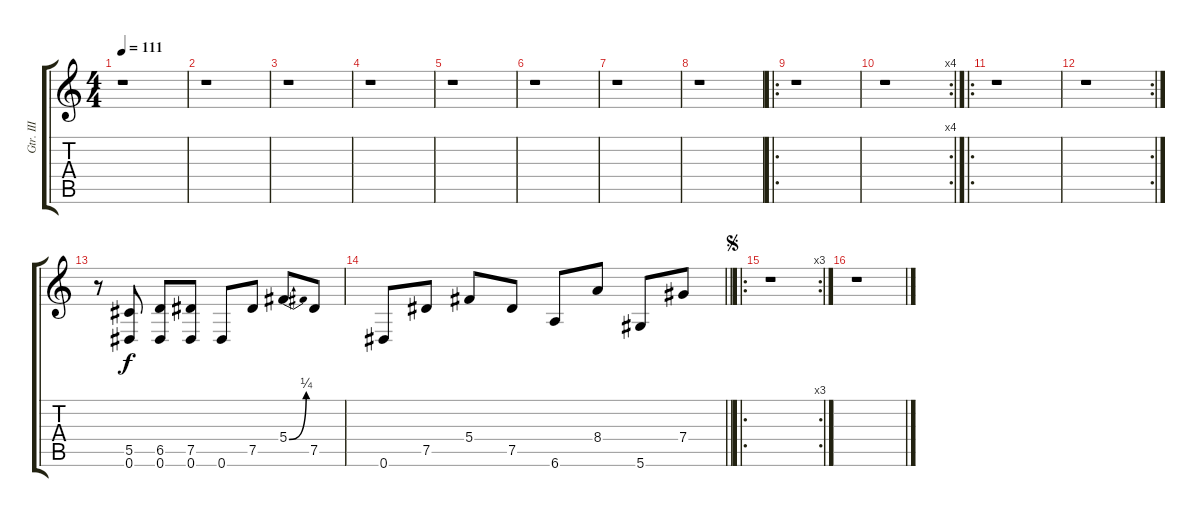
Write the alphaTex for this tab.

\track ("Gtr. III" "Gtr. III") {instrument distortionguitar}
\staff {score tabs}
\tuning (Eb4 Bb3 Gb3 Db3 Ab2 Eb2) {hide}
\ts (4 4)
\tempo 111
\clef g2
\ks c
r.1{dy f instrument distortionguitar} |
r.1 |
r.1 |
r.1 |
r.1 |
r.1 |
r.1 |
r.1 |
\ro
r.1 |
\rc 4
r.1 |
\ro
r.1 |
\rc 2
r.1 |
r.8 (5.5 0.6).8 (6.5 0.6).8 (7.5 0.6).8 0.6.8 7.5.8 5.4{be (bend 0 0 60 1)}.8 7.5.8 |
\barLineRight lightlight
0.6.8 7.5.8 5.4.8 7.5.8 6.6.8 8.4.8 5.6.8 7.4.8 |
\ro
\rc 3
\jump segno
r.1 |
r.1
